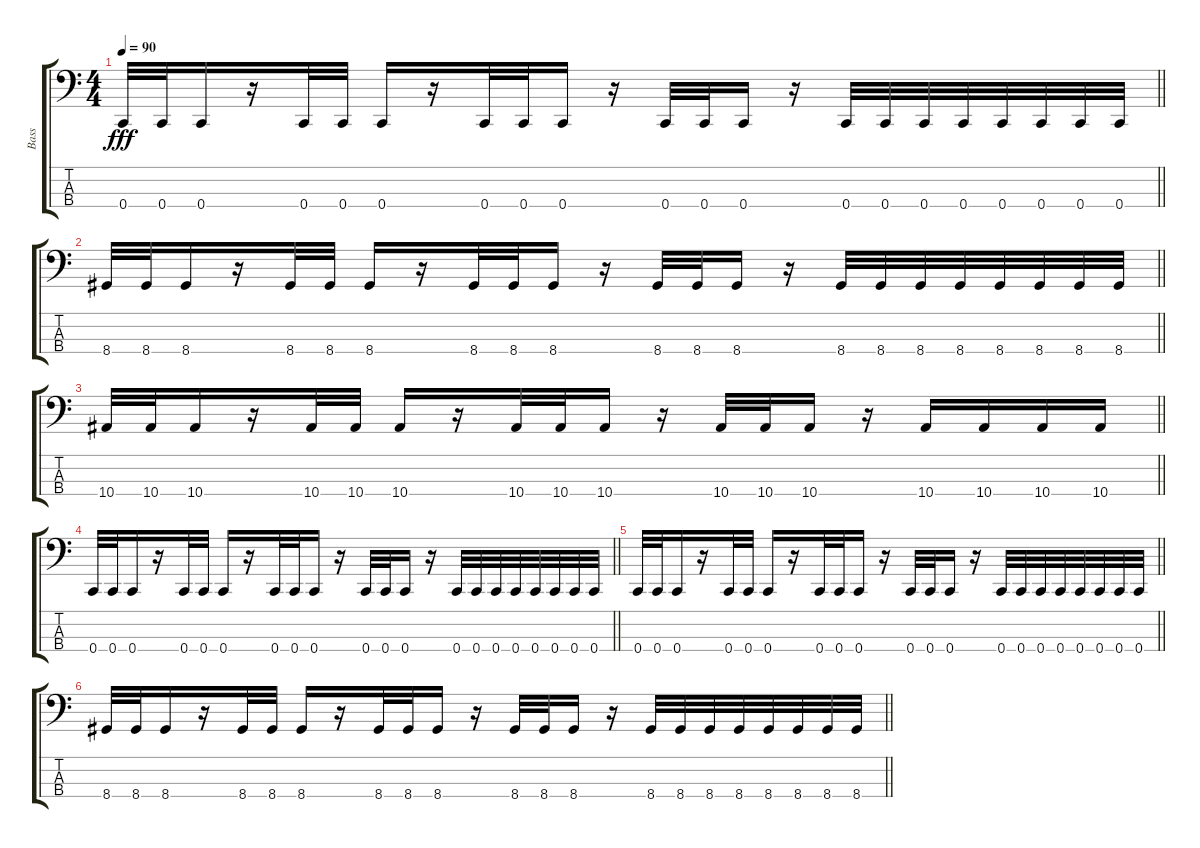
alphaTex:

\track ("Bass" "Bass") {instrument electricbasspick}
\staff {score tabs}
\tuning (F2 C2 G1 C1) {hide}
\ts (4 4)
\tempo 90
\clef f4
\barLineRight lightlight
\ks c
0.4.32{dy fff} 0.4.32 0.4.16 r.16 0.4.32 0.4.32 0.4.16 r.16 0.4.32 0.4.32 0.4.16 r.16 0.4.32 0.4.32 0.4.16 r.16 0.4.32 0.4.32 0.4.32 0.4.32 0.4.32 0.4.32 0.4.32 0.4.32 |
\barLineRight lightlight
8.4.32 8.4.32 8.4.16 r.16 8.4.32 8.4.32 8.4.16 r.16 8.4.32 8.4.32 8.4.16 r.16 8.4.32 8.4.32 8.4.16 r.16 8.4.32 8.4.32 8.4.32 8.4.32 8.4.32 8.4.32 8.4.32 8.4.32 |
\barLineRight lightlight
10.4.32 10.4.32 10.4.16 r.16 10.4.32 10.4.32 10.4.16 r.16 10.4.32 10.4.32 10.4.16 r.16 10.4.32 10.4.32 10.4.16 r.16 10.4.16 10.4.16 10.4.16 10.4.16 |
\barLineRight lightlight
0.4.32 0.4.32 0.4.16 r.16 0.4.32 0.4.32 0.4.16 r.16 0.4.32 0.4.32 0.4.16 r.16 0.4.32 0.4.32 0.4.16 r.16 0.4.32 0.4.32 0.4.32 0.4.32 0.4.32 0.4.32 0.4.32 0.4.32 |
\barLineRight lightlight
0.4.32 0.4.32 0.4.16 r.16 0.4.32 0.4.32 0.4.16 r.16 0.4.32 0.4.32 0.4.16 r.16 0.4.32 0.4.32 0.4.16 r.16 0.4.32 0.4.32 0.4.32 0.4.32 0.4.32 0.4.32 0.4.32 0.4.32 |
\barLineRight lightlight
8.4.32 8.4.32 8.4.16 r.16 8.4.32 8.4.32 8.4.16 r.16 8.4.32 8.4.32 8.4.16 r.16 8.4.32 8.4.32 8.4.16 r.16 8.4.32 8.4.32 8.4.32 8.4.32 8.4.32 8.4.32 8.4.32 8.4.32
